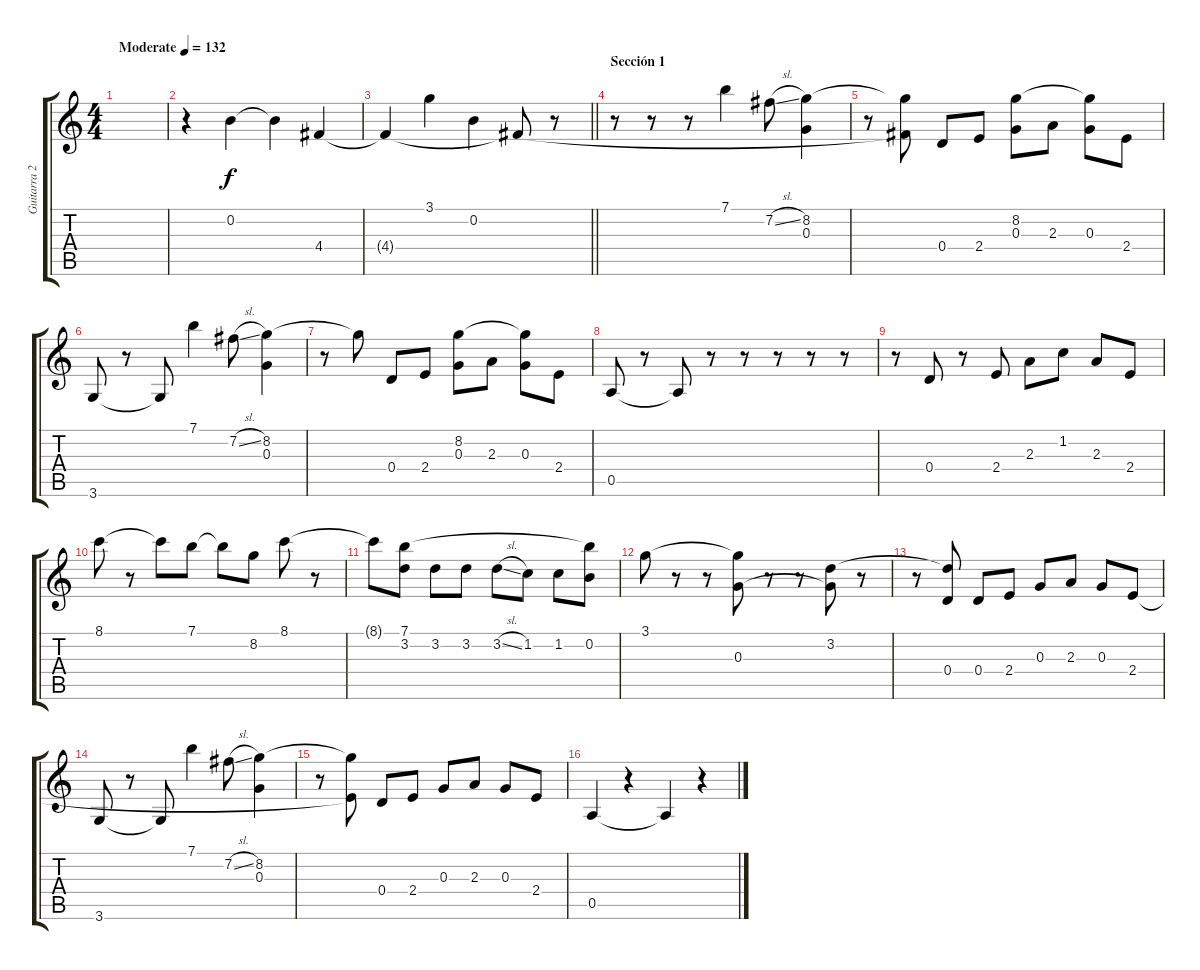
\track ("Guitarra 2" "Guitarra 2") {instrument electricguitarjazz}
\staff {score tabs}
\tuning (E4 B3 G3 D3 A2 E2) {hide}
\ts (4 4)
\tempo (132 "Moderate")
\clef g2
\ks c
|
r.4 0.2.4 0.2{t}.4 4.4.4 |
\barLineRight lightlight
4.4{t}.4 3.1.4 0.2.4 4.4{t}.8 r.8 |
\section ("" "Sección 1")
r.8 r.8 r.8 7.1.4 7.2{sl}.8 (8.2 0.3).4 |
r.8 (8.2{t} 4.4{t}).8 0.4.8 2.4.8 (8.2 0.3).8 2.3.8 (8.2{t} 0.3).8 2.4.8 |
3.6.8 r.8 3.6{t}.8 7.1.4 7.2{sl}.8 (8.2 0.3).4 |
r.8 8.2{t}.8 0.4.8 2.4.8 (8.2 0.3).8 2.3.8 (8.2{t} 0.3).8 2.4.8 |
0.5.8 r.8 0.5{t}.8 r.8 r.8 r.8 r.8 r.8 |
r.8 0.4.8 r.8 2.4.8 2.3.8 1.2.8 2.3.8 2.4.8 |
8.1.8 r.8 8.1{t}.8 7.1.8 7.1{t}.8 8.2.8 8.1.8 r.8 |
8.1{t}.8 (7.1 3.2).8 3.2.8 3.2.8 3.2{sl}.8 1.2.8 1.2.8 (7.1{t} 0.2).8 |
3.1.8 r.8 r.8 (3.1{t} 0.3).8 r.8 r.8 (3.2 0.3{t}).8 r.8 |
r.8 (3.2{t} 0.4).8 0.4.8 2.4.8 0.3.8 2.3.8 0.3.8 2.4.8 |
3.6.8 r.8 3.6{t}.8 7.1.4 7.2{sl}.8 (8.2 0.3).4 |
r.8 (8.2{t} 2.4{t}).8 0.4.8 2.4.8 0.3.8 2.3.8 0.3.8 2.4.8 |
0.5.4 r.4 0.5{t}.4 r.4
